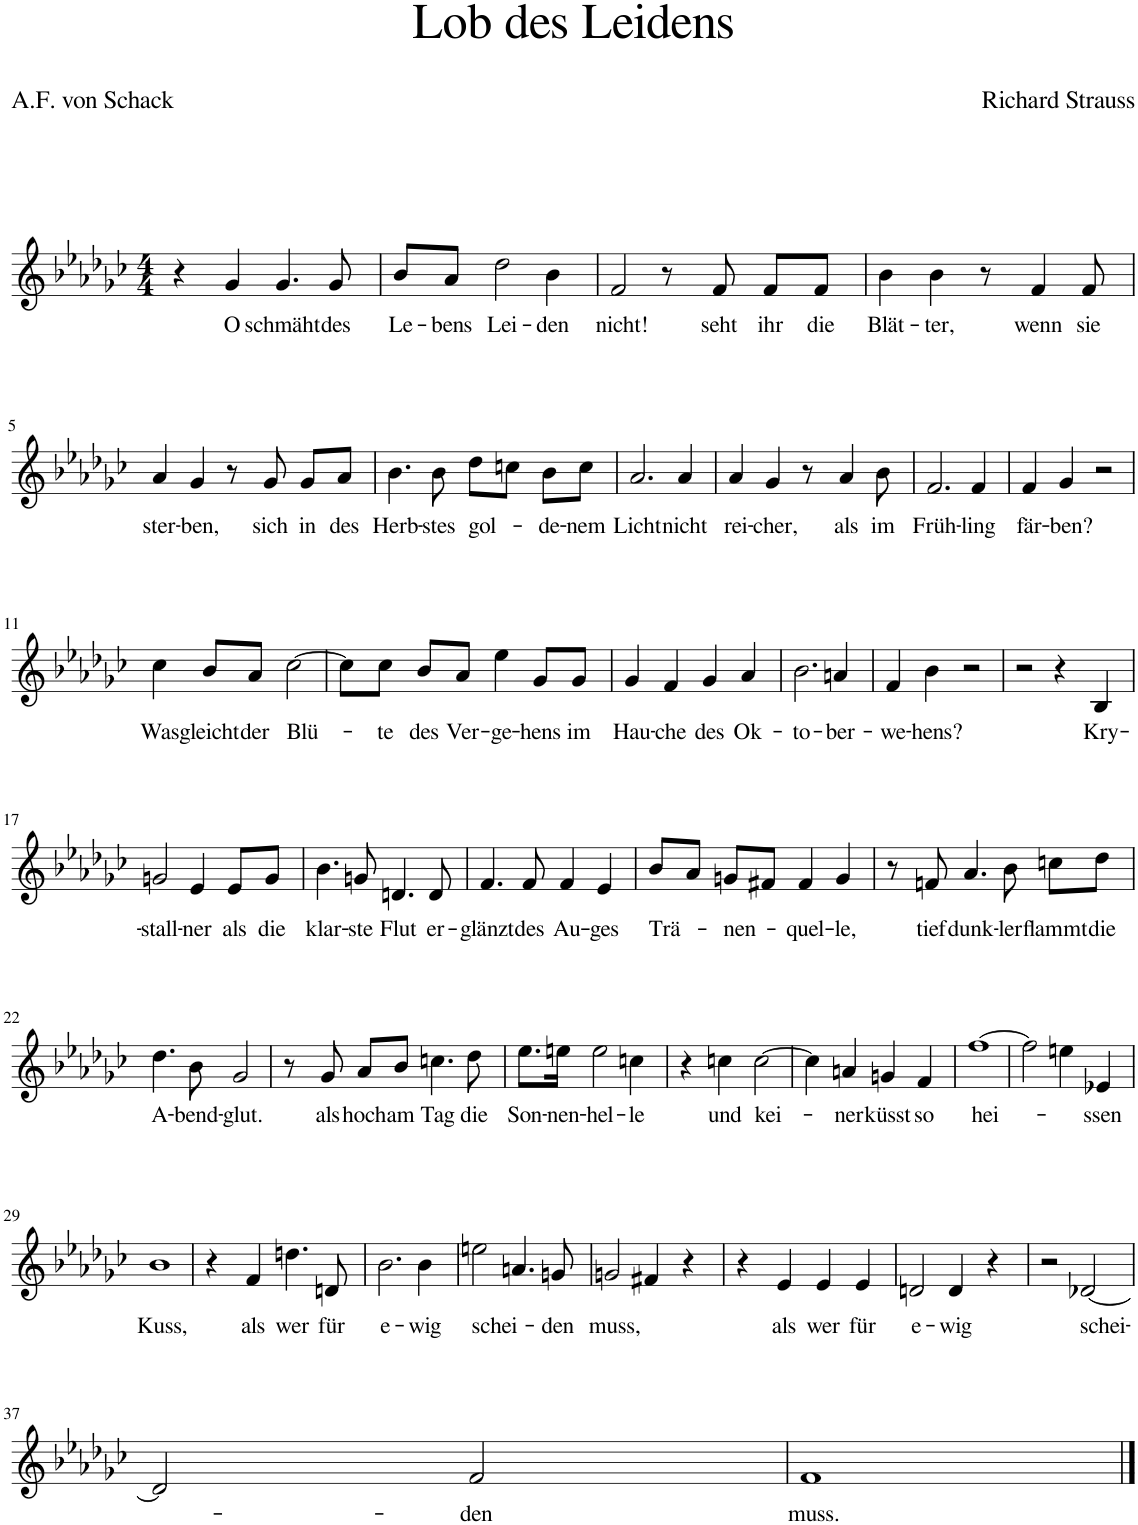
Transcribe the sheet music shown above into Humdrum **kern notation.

**kern	**text
*part1	*part1
*staff1	*staff1
*I"Piano	*
*I'Pno	*
*clefG2	*
*k[b-e-a-d-g-c-]	*
*M4/4	*
=1	=1
4r	.
!	!LO:LY:b
4g-/	O
!	!LO:LY:b
4.g-/	schmäht
!	!LO:LY:b
8g-/	des
=2	=2
!	!LO:LY:b
8b-/L	Le-
!	!LO:LY:b
8a-/J	-bens
!	!LO:LY:b
2dd-\	Lei-
!	!LO:LY:b
4b-\	-den
=3	=3
!	!LO:LY:b
2f/	nicht!
8r	.
!	!LO:LY:b
8f/	seht
!	!LO:LY:b
8f/L	ihr
!	!LO:LY:b
8f/J	die
=4	=4
!	!LO:LY:b
4b-\	Blät-
!	!LO:LY:b
4b-\	-ter,
8r	.
!	!LO:LY:b
4f/	wenn
!	!LO:LY:b
8f/	sie
!!LO:LB:g=z
=5	=5
!	!LO:LY:b
4a-/	ster-
!	!LO:LY:b
4g-/	-ben,
8r	.
!	!LO:LY:b
8g-/	sich
!	!LO:LY:b
8g-/L	in
!	!LO:LY:b
8a-/J	des
=6	=6
!	!LO:LY:b
4.b-\	Herb-
!	!LO:LY:b
8b-\	-stes
!	!LO:LY:b
8dd-\L	gol-
8ccn\J	.
!	!LO:LY:b
8b-\L	-de-
!	!LO:LY:b
8cc\J	-nem
=7	=7
!	!LO:LY:b
2.a-/	Licht
!	!LO:LY:b
4a-/	nicht
=8	=8
!	!LO:LY:b
4a-/	rei-
!	!LO:LY:b
4g-/	-cher,
8r	.
!	!LO:LY:b
4a-/	als
!	!LO:LY:b
8b-\	im
=9	=9
!	!LO:LY:b
2.f/	Früh-
!	!LO:LY:b
4f/	-ling
=10	=10
!	!LO:LY:b
4f/	fär-
!	!LO:LY:b
4g-/	-ben?
2r	.
!!LO:LB:g=z
=11	=11
!	!LO:LY:b
4cc-\	Was
!	!LO:LY:b
8b-/L	gleicht
!	!LO:LY:b
8a-/J	der
!	!LO:LY:b
[2cc-\	Blü-
=12	=12
8cc-\L]	.
!	!LO:LY:b
8cc-\J	-te
!	!LO:LY:b
8b-/L	des
!	!LO:LY:b
8a-/J	Ver-
!	!LO:LY:b
4ee-\	-ge-
!	!LO:LY:b
8g-/L	-hens
!	!LO:LY:b
8g-/J	im
=13	=13
!	!LO:LY:b
4g-/	Hau-
!	!LO:LY:b
4f/	-che
!	!LO:LY:b
4g-/	des
!	!LO:LY:b
4a-/	Ok-
=14	=14
!	!LO:LY:b
2.b-\	-to-
!	!LO:LY:b
4an/	-ber-
=15	=15
!	!LO:LY:b
4f/	-we-
!	!LO:LY:b
4b-\	-hens?
2r	.
=16	=16
2r	.
4r	.
!	!LO:LY:b
4B-/	Kry-
!!LO:LB:g=z
=17	=17
!	!LO:LY:b
2gn/	-stall-
!	!LO:LY:b
4e-/	-ner
!	!LO:LY:b
8e-/L	als
!	!LO:LY:b
8g/J	die
=18	=18
!	!LO:LY:b
4.b-\	klar-
!	!LO:LY:b
8gn/	-ste
!	!LO:LY:b
4.dn/	Flut
!	!LO:LY:b
8d/	er-
=19	=19
!	!LO:LY:b
4.f/	-glänzt
!	!LO:LY:b
8f/	des
!	!LO:LY:b
4f/	Au-
!	!LO:LY:b
4e-/	-ges
=20	=20
!	!LO:LY:b
8b-/L	Trä-
8a-/J	.
!	!LO:LY:b
8gn/L	-nen-
8f#X/J	.
!	!LO:LY:b
4f#/	-quel-
!	!LO:LY:b
4g/	-le,
=21	=21
8r	.
!	!LO:LY:b
8fn/	tief
!	!LO:LY:b
4.a-/	dunk-
!	!LO:LY:b
8b-\	-ler
!	!LO:LY:b
8ccn\L	flammt
!	!LO:LY:b
8dd-\J	die
!!LO:LB:g=z
=22	=22
!	!LO:LY:b
4.dd-\	A-
!	!LO:LY:b
8b-\	-bend-
!	!LO:LY:b
2g-/	-glut.
=23	=23
8r	.
!	!LO:LY:b
8g-/	als
!	!LO:LY:b
8a-/L	hoch
!	!LO:LY:b
8b-/J	am
!	!LO:LY:b
4.ccn\	Tag
!	!LO:LY:b
8dd-\	die
=24	=24
!	!LO:LY:b
8.ee-\L	Son-
!	!LO:LY:b
16een\Jk	-nen-
!	!LO:LY:b
2ee\	-hel-
!	!LO:LY:b
4ccn\	-le
=25	=25
4r	.
!	!LO:LY:b
4ccn\	und
!	!LO:LY:b
[2cc\	kei-
=26	=26
4cc\]	.
!	!LO:LY:b
4an/	-ner
!	!LO:LY:b
4gn/	küsst
!	!LO:LY:b
4f/	so
=27	=27
!	!LO:LY:b
[1ff	hei-
=28	=28
2ff\]	.
4een\	.
!	!LO:LY:b
4e-X/	-ssen
!!LO:LB:g=z
=29	=29
!	!LO:LY:b
1b-	Kuss,
=30	=30
4r	.
!	!LO:LY:b
4f/	als
!	!LO:LY:b
4.ddn\	wer
!	!LO:LY:b
8dn/	für
=31	=31
!	!LO:LY:b
2.b-\	e-
!	!LO:LY:b
4b-\	-wig
=32	=32
!	!LO:LY:b
2een\	schei-
4.an/	.
!	!LO:LY:b
8gn/	-den
=33	=33
!	!LO:LY:b
2gn/	muss,
4f#X/	.
4r	.
=34	=34
4r	.
!	!LO:LY:b
4e-/	als
!	!LO:LY:b
4e-/	wer
!	!LO:LY:b
4e-/	für
=35	=35
!	!LO:LY:b
2dn/	e-
!	!LO:LY:b
4d/	-wig
4r	.
=36	=36
2r	.
!	!LO:LY:b
[2d-X/	schei-
!!LO:LB:g=z
=37	=37
2d-/]	.
!	!LO:LY:b
2f/	-den
=38	=38
!	!LO:LY:b
1f	muss.
==	==
*-	*-
